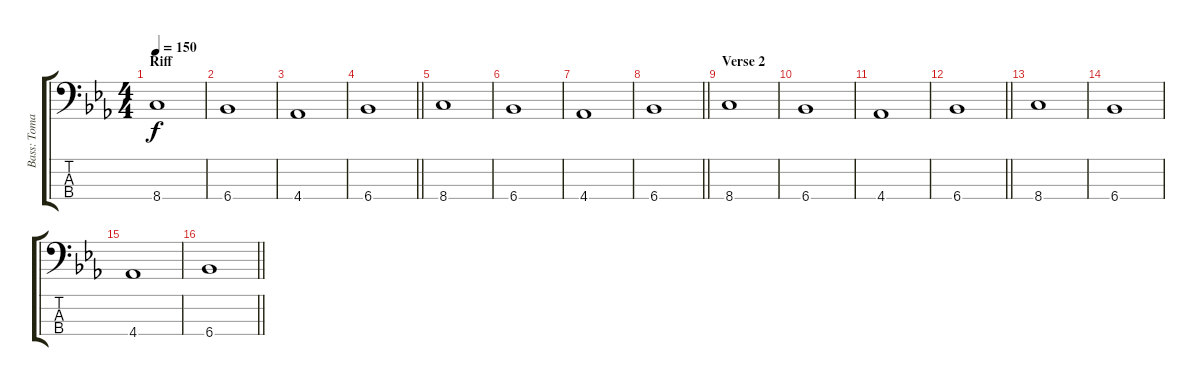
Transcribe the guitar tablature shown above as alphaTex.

\track ("Bass: Tomas Wäppling" "Bass: Toma") {instrument electricbassfinger}
\staff {score tabs}
\tuning (G2 D2 A1 E1) {hide}
\ts (4 4)
\section ("" "Riff")
\tempo 150
\clef f4
\ks cminor
8.4.1{dy f} |
6.4.1 |
4.4.1 |
\barLineRight lightlight
6.4.1 |
8.4.1 |
6.4.1 |
4.4.1 |
\barLineRight lightlight
6.4.1 |
\section ("" "Verse 2")
8.4.1 |
6.4.1 |
4.4.1 |
\barLineRight lightlight
6.4.1 |
8.4.1 |
6.4.1 |
4.4.1 |
\barLineRight lightlight
6.4.1
